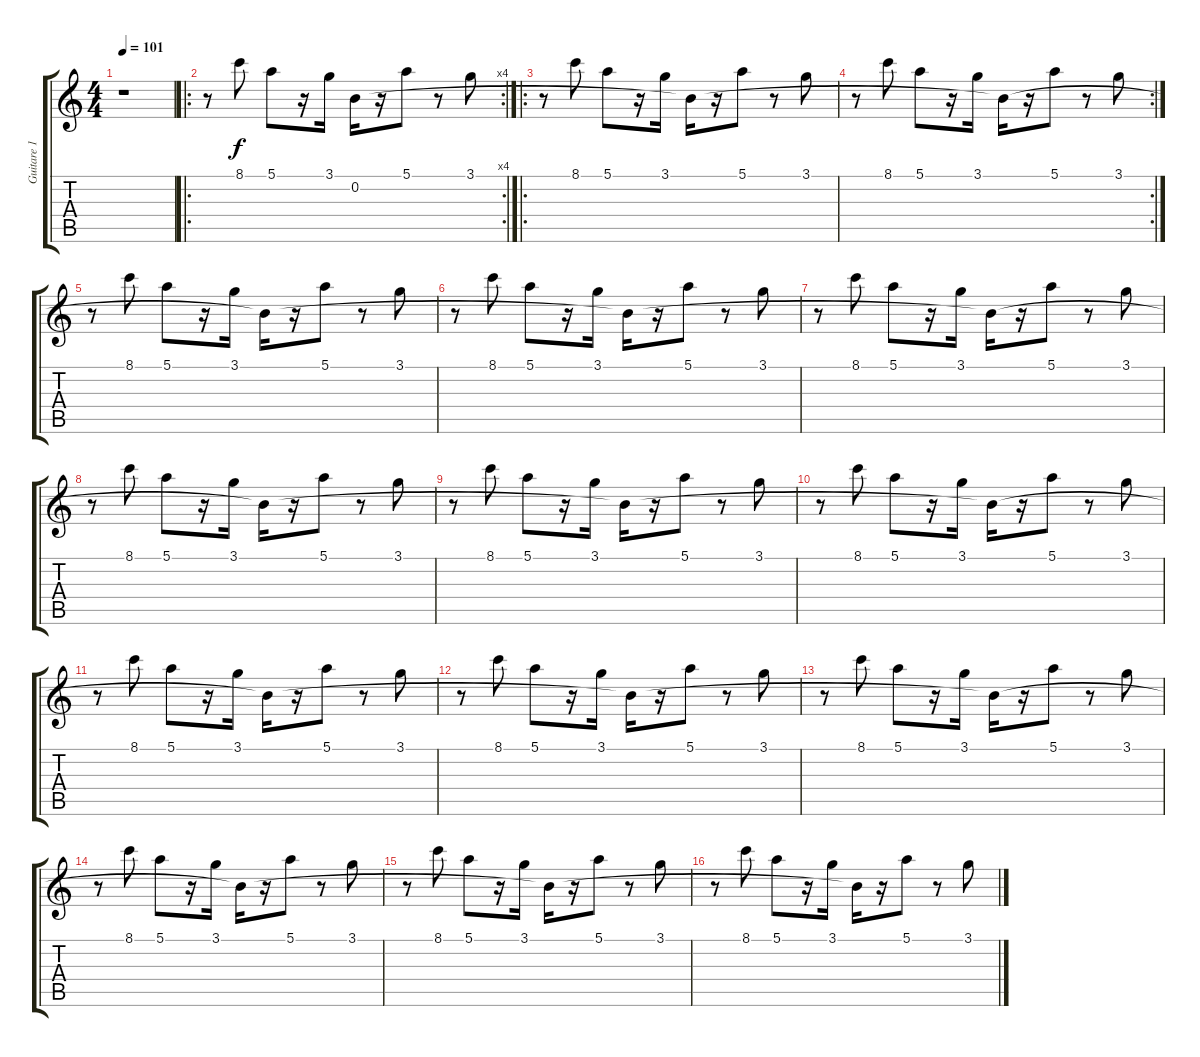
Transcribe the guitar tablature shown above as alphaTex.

\track ("Guitare 1" "Guitare 1") {instrument electricguitarclean}
\staff {score tabs}
\tuning (E4 B3 G3 D3 A2 E2) {hide}
\ts (4 4)
\tempo 101
\clef g2
\ks c
r.1{dy f instrument electricguitarclean} |
\ro
\rc 4
r.8 8.1.8 5.1.8 r.16 3.1.16 0.2.16 r.16 5.1.8 r.8 3.1.8 |
\ro
r.8 8.1.8 5.1.8 r.16 3.1.16 0.2{t}.16 r.16 5.1.8 r.8 3.1.8 |
\rc 2
r.8 8.1.8 5.1.8 r.16 3.1.16 0.2{t}.16 r.16 5.1.8 r.8 3.1.8 |
r.8 8.1.8 5.1.8 r.16 3.1.16 0.2{t}.16 r.16 5.1.8 r.8 3.1.8 |
r.8 8.1.8 5.1.8 r.16 3.1.16 0.2{t}.16 r.16 5.1.8 r.8 3.1.8 |
r.8 8.1.8 5.1.8 r.16 3.1.16 0.2{t}.16 r.16 5.1.8 r.8 3.1.8 |
r.8 8.1.8 5.1.8 r.16 3.1.16 0.2{t}.16 r.16 5.1.8 r.8 3.1.8 |
r.8 8.1.8 5.1.8 r.16 3.1.16 0.2{t}.16 r.16 5.1.8 r.8 3.1.8 |
r.8 8.1.8 5.1.8 r.16 3.1.16 0.2{t}.16 r.16 5.1.8 r.8 3.1.8 |
r.8 8.1.8 5.1.8 r.16 3.1.16 0.2{t}.16 r.16 5.1.8 r.8 3.1.8 |
r.8 8.1.8 5.1.8 r.16 3.1.16 0.2{t}.16 r.16 5.1.8 r.8 3.1.8 |
r.8 8.1.8 5.1.8 r.16 3.1.16 0.2{t}.16 r.16 5.1.8 r.8 3.1.8 |
r.8 8.1.8 5.1.8 r.16 3.1.16 0.2{t}.16 r.16 5.1.8 r.8 3.1.8 |
r.8 8.1.8 5.1.8 r.16 3.1.16 0.2{t}.16 r.16 5.1.8 r.8 3.1.8 |
r.8 8.1.8 5.1.8 r.16 3.1.16 0.2{t}.16 r.16 5.1.8 r.8 3.1.8
